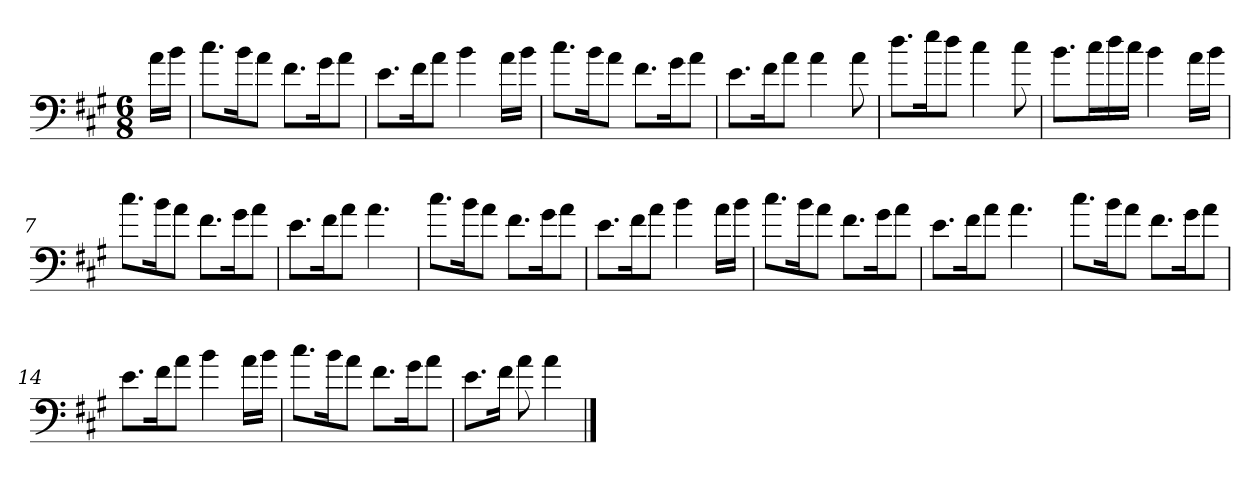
**kern
*part1
*staff1
*clefF4
*k[f#c#g#]
*A:
*M6/8
=
16a\LL
16b\JJ
=1
8.cc#\L
16b\K
8a\J
8.f#\L
16g#\K
8a\J
=2
8.e\L
16f#\K
8a\J
4b
16a\LL
16b\JJ
=3
8.cc#\L
16b\K
8a\J
8.f#\L
16g#\K
8a\J
=4
8.e\L
16f#\K
8a\J
4a
8a
=5
8.dd\L
16ee\K
8dd\J
4cc#
8cc#
=6
8.b\L
16cc#\L
16dd\
16cc#\JJ
4b
16a\LL
16b\JJ
=7
8.cc#\L
16b\K
8a\J
8.f#\L
16g#\K
8a\J
=8
8.e\L
16f#\K
8a\J
4.a
=9y
8.cc#\L
16b\K
8a\J
8.f#\L
16g#\K
8a\J
=10
8.e\L
16f#\K
8a\J
4b
16a\LL
16b\JJ
=11
8.cc#\L
16b\K
8a\J
8.f#\L
16g#\K
8a\J
=12
8.e\L
16f#\K
8a\J
4.a
=13y
8.cc#\L
16b\K
8a\J
8.f#\L
16g#\K
8a\J
=14
8.e\L
16f#\K
8a\J
4b
16a\LL
16b\JJ
=15
8.cc#\L
16b\K
8a\J
8.f#\L
16g#\K
8a\J
=16
8.e\L
16f#\Jk
8a
4a
==
*-
